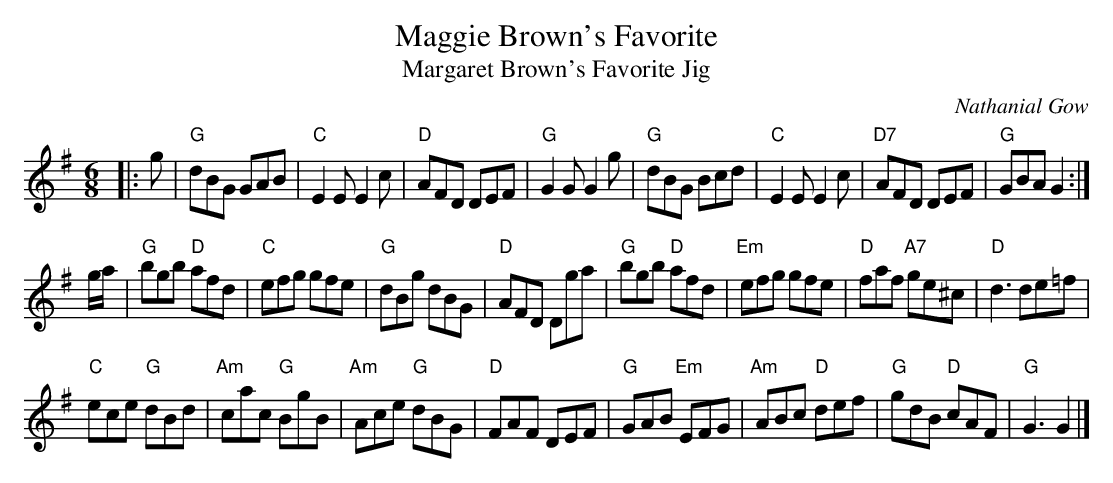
X:1
T: Maggie Brown's Favorite
T: Margaret Brown's Favorite Jig
C: Nathanial Gow
M: 6/8
L: 1/8
K: G
|: g | "G"dBG GAB | "C"E2E E2c | "D"AFD DEF | "G"G2G G2g |\
"G"dBG Bcd | "C"E2E E2c | "D7"AFD DEF | "G"GBA G2 :|
g/a/ | "G"bgb "D"afd | "C"efg gfe | "G"dBg dBG | "D"AFD Dga |\
"G"bgb "D"afd | "Em"efg gfe | "D"faf "A7"ge^c | "D"d3 de=f |
 "C"ece "G"dBd | "Am"cac "G"BgB | "Am"Ace "G"dBG | "D"FAF DEF |\
"G"GAB "Em"EFG | "Am"ABc "D"def | "G"gdB "D"cAF | "G"G3 G2 |]
